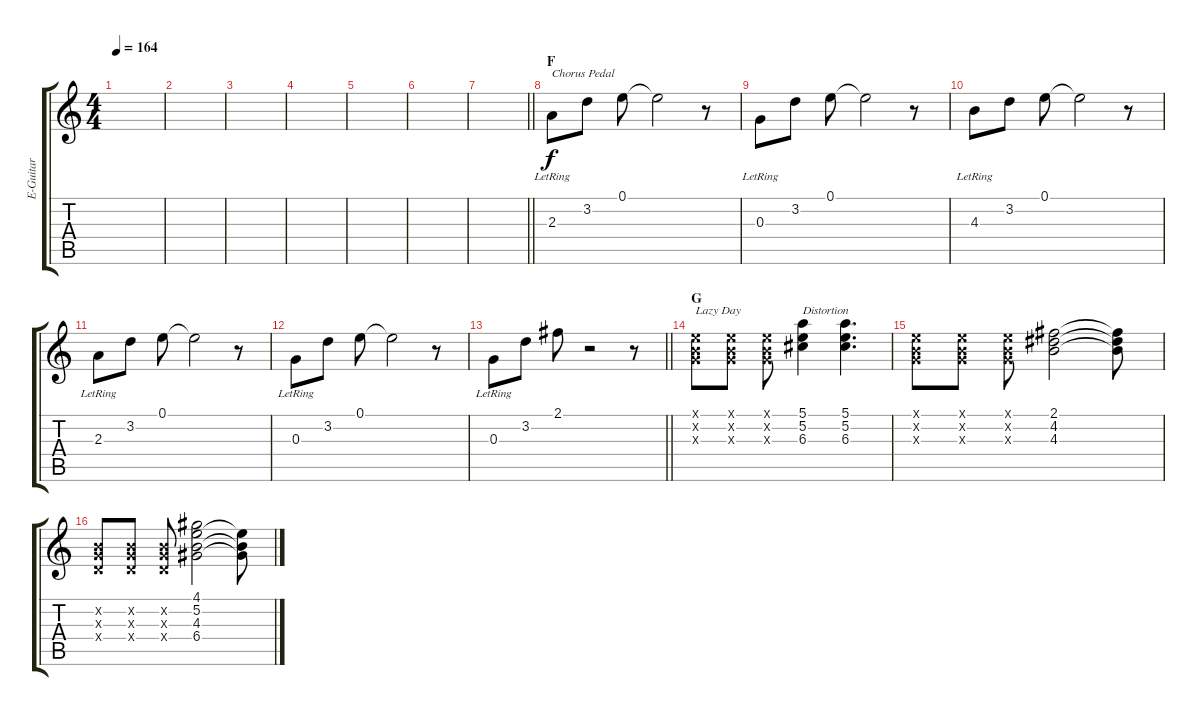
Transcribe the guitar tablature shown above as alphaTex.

\track ("E-Guitar" "E-Guitar") {instrument distortionguitar}
\staff {score tabs}
\tuning (E4 B3 G3 D3 A2 E2) {hide}
\ts (4 4)
\tempo 164
\clef g2
\ks c
|
|
|
|
|
|
\barLineRight lightlight
|
\section ("" "F")
2.3{lr}.8{txt "Chorus Pedal" instrument electricguitarjazz} 3.2.8 0.1.8 0.1{t}.2 r.8 |
0.3{lr}.8 3.2.8 0.1.8 0.1{t}.2 r.8 |
4.3{lr}.8 3.2.8 0.1.8 0.1{t}.2 r.8 |
2.3{lr}.8 3.2.8 0.1.8 0.1{t}.2 r.8 |
0.3{lr}.8 3.2.8 0.1.8 0.1{t}.2 r.8 |
\barLineRight lightlight
0.3{lr}.8 3.2.8 2.1.8 r.2 r.8 |
\section ("" "G")
(0.1{x} 0.2{x} 0.3{x}).8{txt "Lazy Day" instrument distortionguitar} (0.1{x} 0.2{x} 0.3{x}).8 (0.1{x} 0.2{x} 0.3{x}).8 (5.1 5.2 6.3).4{txt "Distortion"} (5.1 5.2 6.3).4{d} |
(0.1{x} 0.2{x} 0.3{x}).8 (0.1{x} 0.2{x} 0.3{x}).8 (0.1{x} 0.2{x} 0.3{x}).8 (2.1 4.2 4.3).2 (2.1{t} 4.2{t} 4.3{t}).8 |
(0.2{x} 0.3{x} 0.4{x}).8 (0.2{x} 0.3{x} 0.4{x}).8 (0.2{x} 0.3{x} 0.4{x}).8 (4.1 5.2 4.3 6.4).2 (5.2{t} 4.3{t} 6.4{t}).8
